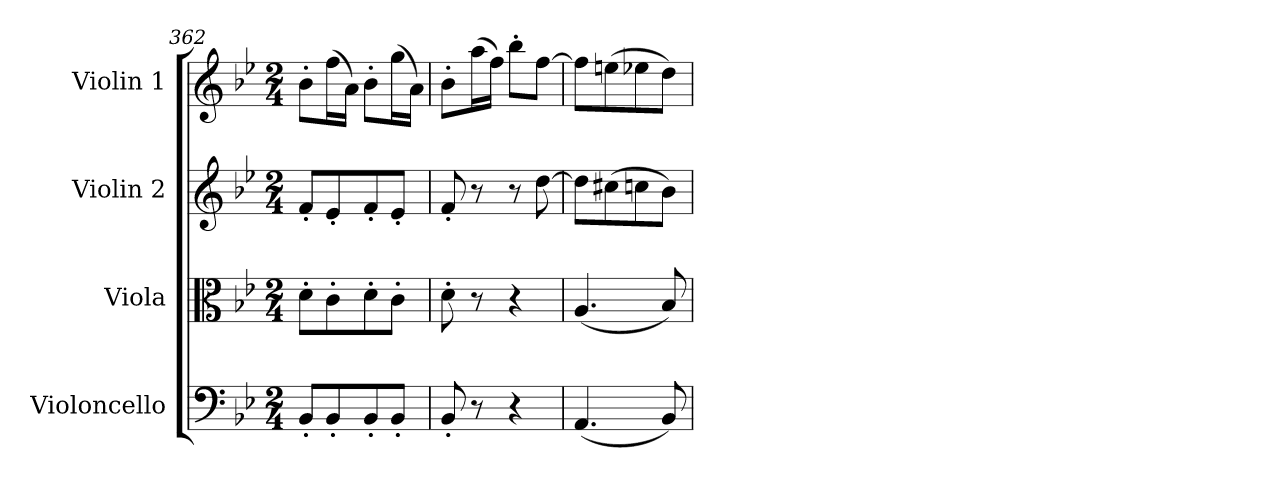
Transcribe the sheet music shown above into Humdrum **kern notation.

**kern	**kern	**kern	**kern
*part4	*part3	*part2	*part1
*staff4	*staff3	*staff2	*staff1
*I"Violoncello	*I"Viola	*I"Violin 2	*I"Violin 1
*I'Vc	*I'Vla	*I'Vln	*I'Vln
*clefF4	*clefC3	*clefG2	*clefG2
*k[b-e-]	*k[b-e-]	*k[b-e-]	*k[b-e-]
*M2/4	*M2/4	*M2/4	*M2/4
=362	=362	=362	=362
8BB-'/L	8d'\L	8f'/L	8b-'\L
8BB-'/	8c'\	8e-'/	(>16ff\L
.	.	.	16a\JJ)
8BB-'/	8d'\	8f'/	8b-'\L
8BB-'/J	8c'\J	8e-'/J	(>16gg\L
.	.	.	16a\JJ)
=363	=363	=363	=363
8BB-'/	8d'\	8f'/	8b-'\L
8r	8r	8r	(>16aa\L
.	.	.	16ff\JJ)
4r	4r	8r	8bb-'\L
.	.	[8dd\	[8ff\J
=364	=364	=364	=364
(<4.AA/	(<4.A/	8dd\L]	8ff\L]
.	.	(>8cc#X\	(>8een\
.	.	8ccn\	8ee-X\
8BB-/)	8B-/)	8b-\J)	8dd\J)
=	=	=	=
*-	*-	*-	*-
